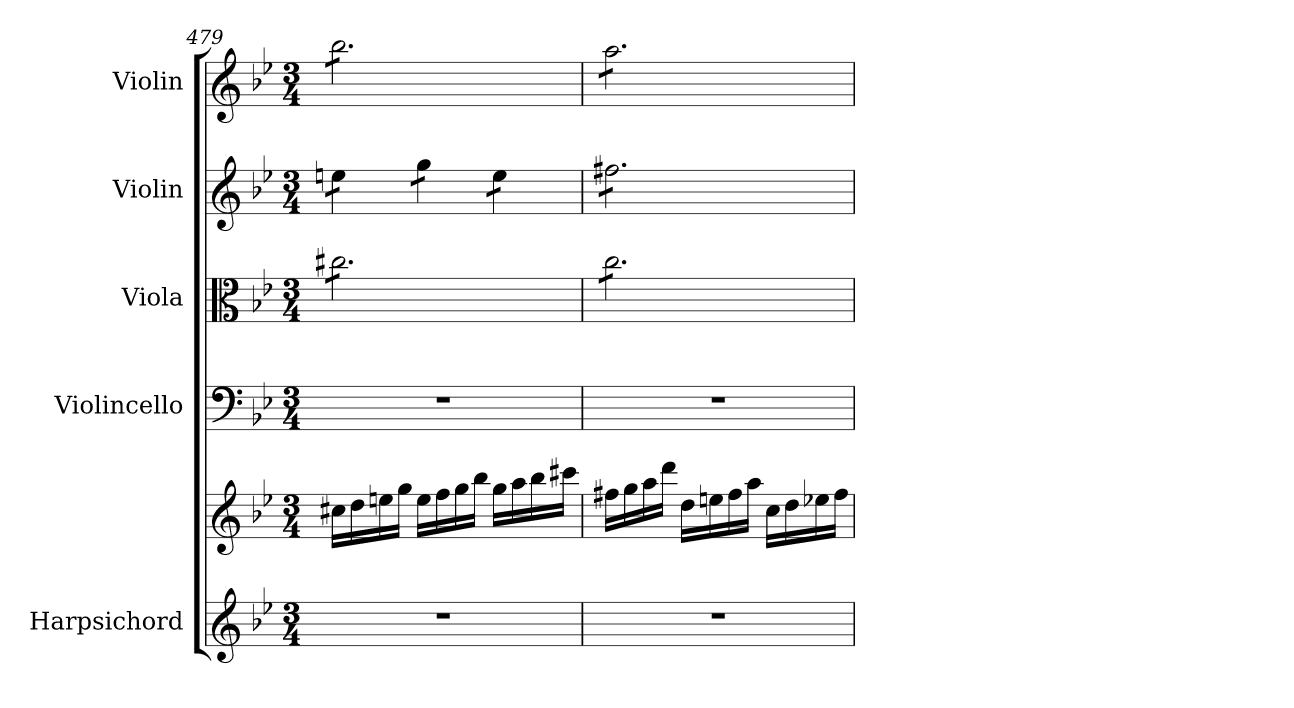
**kern	**kern	**kern	**kern	**kern	**kern
*part5	*part5	*part4	*part3	*part2	*part1
*staff6	*staff5	*staff4	*staff3	*staff2	*staff1
*I"Harpsichord	*	*I"Violincello	*I"Viola	*I"Violin	*I"Violin
*I'Hpschd	*	*I'Vc	*I'Vla	*I'Vln	*I'Vln
*clefG2	*clefG2	*clefF4	*clefC3	*clefG2	*clefG2
*k[b-e-]	*k[b-e-]	*k[b-e-]	*k[b-e-]	*k[b-e-]	*k[b-e-]
*M3/4	*M3/4	*M3/4	*M3/4	*M3/4	*M3/4
=479	=479	=479	=479	=479	=479
*	*	*	*tremolo	*	*
*	*	*	*	*tremolo	*
*	*	*	*	*	*tremolo
2.r	16cc#X\LL	2.r	8cc#X\L	8een\L	8bb-\L
.	16dd\	.	.	.	.
.	16een\	.	8cc#X\	8een\J	8bb-\
.	16gg\JJ	.	.	.	.
.	16ee\LL	.	8cc#X\	8gg\L	8bb-\
.	16ff\	.	.	.	.
.	16gg\	.	8cc#X\	8gg\J	8bb-\
.	16bb-\JJ	.	.	.	.
.	16gg\LL	.	8cc#X\	8ee\L	8bb-\
.	16aa\	.	.	.	.
.	16bb-\	.	8cc#X\J	8ee\J	8bb-\J
.	16ccc#X\JJ	.	.	.	.
!!LO:PB:g=z
=480	=480	=480	=480	=480	=480
2.r	16ff#X\LL	2.r	8cc\L	8ff#X\L	8aa\L
.	16gg\	.	.	.	.
.	16aa\	.	8cc\	8ff#X\	8aa\
.	16ddd\JJ	.	.	.	.
.	16dd\LL	.	8cc\	8ff#X\	8aa\
.	16een\	.	.	.	.
.	16ff#\	.	8cc\	8ff#X\	8aa\
.	16aa\JJ	.	.	.	.
.	16cc\LL	.	8cc\	8ff#X\	8aa\
.	16dd\	.	.	.	.
.	16ee-X\	.	8cc\J	8ff#X\J	8aa\J
*	*	*	*	*	*Xtremolo
*	*	*	*	*Xtremolo	*
*	*	*	*Xtremolo	*	*
.	16ff#\JJ	.	.	.	.
=	=	=	=	=	=
*-	*-	*-	*-	*-	*-
